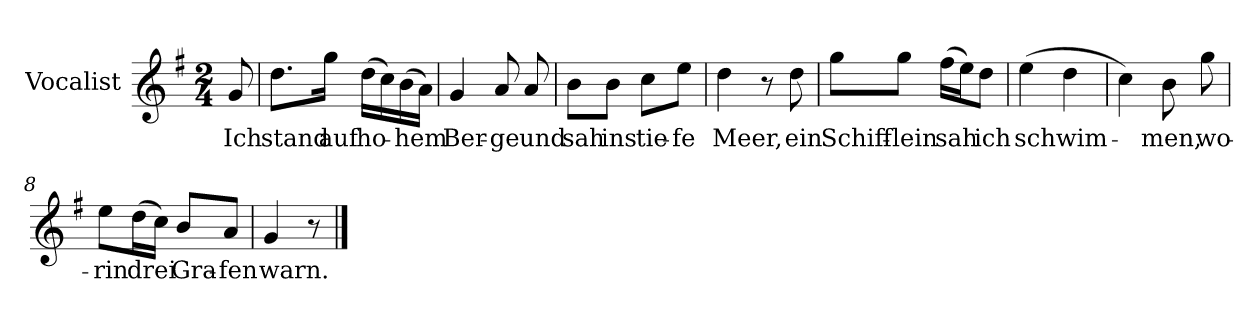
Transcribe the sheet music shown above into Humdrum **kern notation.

**kern	**text
*part1	*part1
*staff1	*staff1
*I"Vocalist	*
*k[f#]	*
*G:	*
*M2/4	*
=	=
8g	Ich
=1	=1
8.ddL	stand
16ggJk	auf
(16ddLL	ho-
16cc)	.
(16b	-hem
16aJJ)	.
=2	=2
4g	Ber-
8a	-ge
8a	und
=3	=3
8bL	sah
8bJ	ins
8ccL	tie-
8eeJ	-fe
=4	=4
4dd	Meer,
8r	.
8dd	ein
=5	=5
8ggL	Schiff-
8ggJ	-lein
(16ff#LL	sah
16eeJ)	.
8ddJ	ich
=6	=6
(4ee	schwim-
4dd	.
=7	=7
4cc)	.
8b	-men,
8gg	wo-
=8	=8
8eeL	-rin
(16ddL	drei
16ccJJ)	.
8bL	Gra-
8aJ	-fen
=9	=9
4g	warn.
8r	.
==	==
*-	*-
